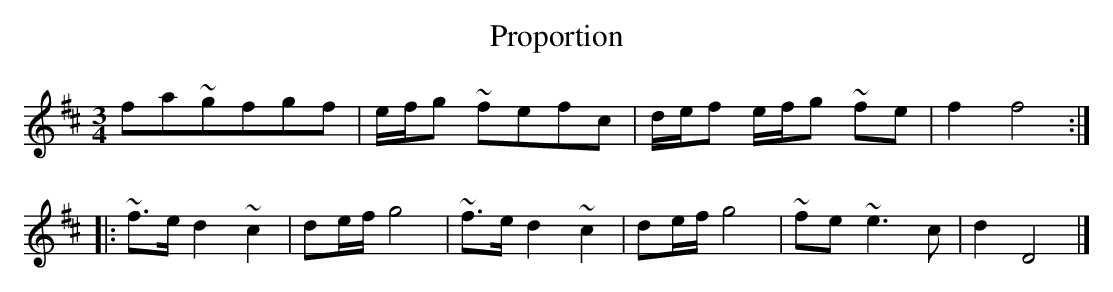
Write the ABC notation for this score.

X:1
T:Proportion
M:3/4
K:Dmaj
fa~gfgf|e/f/g ~fefc|d/e/f e/f/g ~fe|f2f4:|
|:~f>ed2~c2|de/f/g4|~f>ed2~c2|de/f/g4|~fe~e3c|d2D4|]
